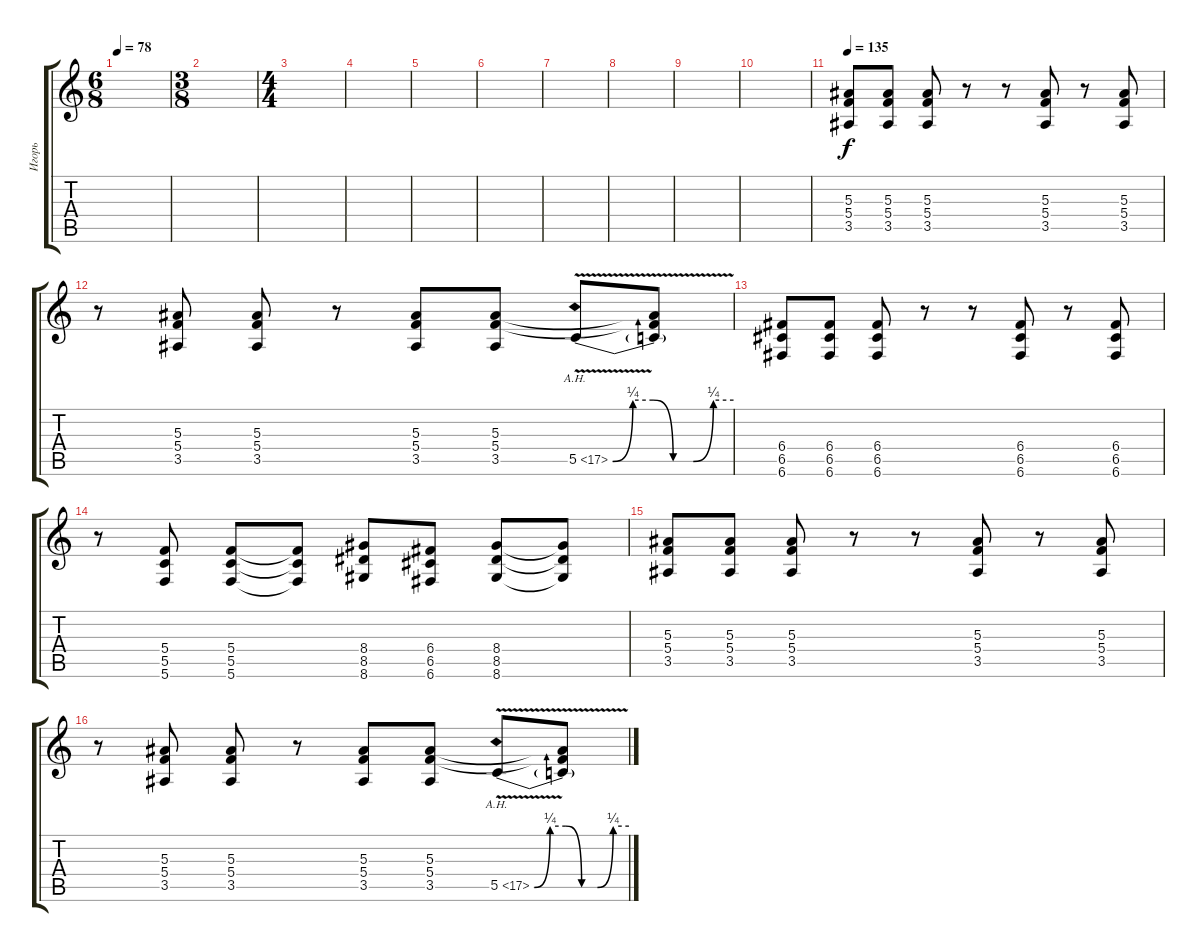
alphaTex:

\track ("Игорь" "Игорь") {instrument distortionguitar}
\staff {score tabs}
\tuning (D4 A3 F3 C3 G2 C2) {hide}
\ts (6 8)
\tempo 78
\clef g2
\ks c
|
\ts (3 8)
|
\ts (4 4)
|
|
|
|
|
|
|
|
\tempo 135
(5.3 5.4 3.5).8 (5.3 5.4 3.5).8 (5.3 5.4 3.5).8 r.8 r.8 (5.3 5.4 3.5).8 r.8 (5.3 5.4 3.5).8 |
r.8 (5.3 5.4 3.5).8 (5.3 5.4 3.5).8 r.8 (5.3 5.4 3.5).8 (5.3 5.4 3.5).8 5.5{be (custom 0 0 10 1 20 1 30 0 40 0 50 1 60 1) ah 12 v}.8 (5.3{t} 5.4{t} 5.5{t}).8 |
(6.4 6.5 6.6).8 (6.4 6.5 6.6).8 (6.4 6.5 6.6).8 r.8 r.8 (6.4 6.5 6.6).8 r.8 (6.4 6.5 6.6).8 |
r.8 (5.4 5.5 5.6).8 (5.4 5.5 5.6).8 (5.4{t} 5.5{t} 5.6{t}).8 (8.4 8.5 8.6).8 (6.4 6.5 6.6).8 (8.4 8.5 8.6).8 (8.4{t} 8.5{t} 8.6{t}).8 |
(5.3 5.4 3.5).8 (5.3 5.4 3.5).8 (5.3 5.4 3.5).8 r.8 r.8 (5.3 5.4 3.5).8 r.8 (5.3 5.4 3.5).8 |
r.8 (5.3 5.4 3.5).8 (5.3 5.4 3.5).8 r.8 (5.3 5.4 3.5).8 (5.3 5.4 3.5).8 5.5{be (custom 0 0 10 1 20 1 30 0 40 0 50 1 60 1) ah 12 v}.8 (5.3{t} 5.4{t} 5.5{t}).8
